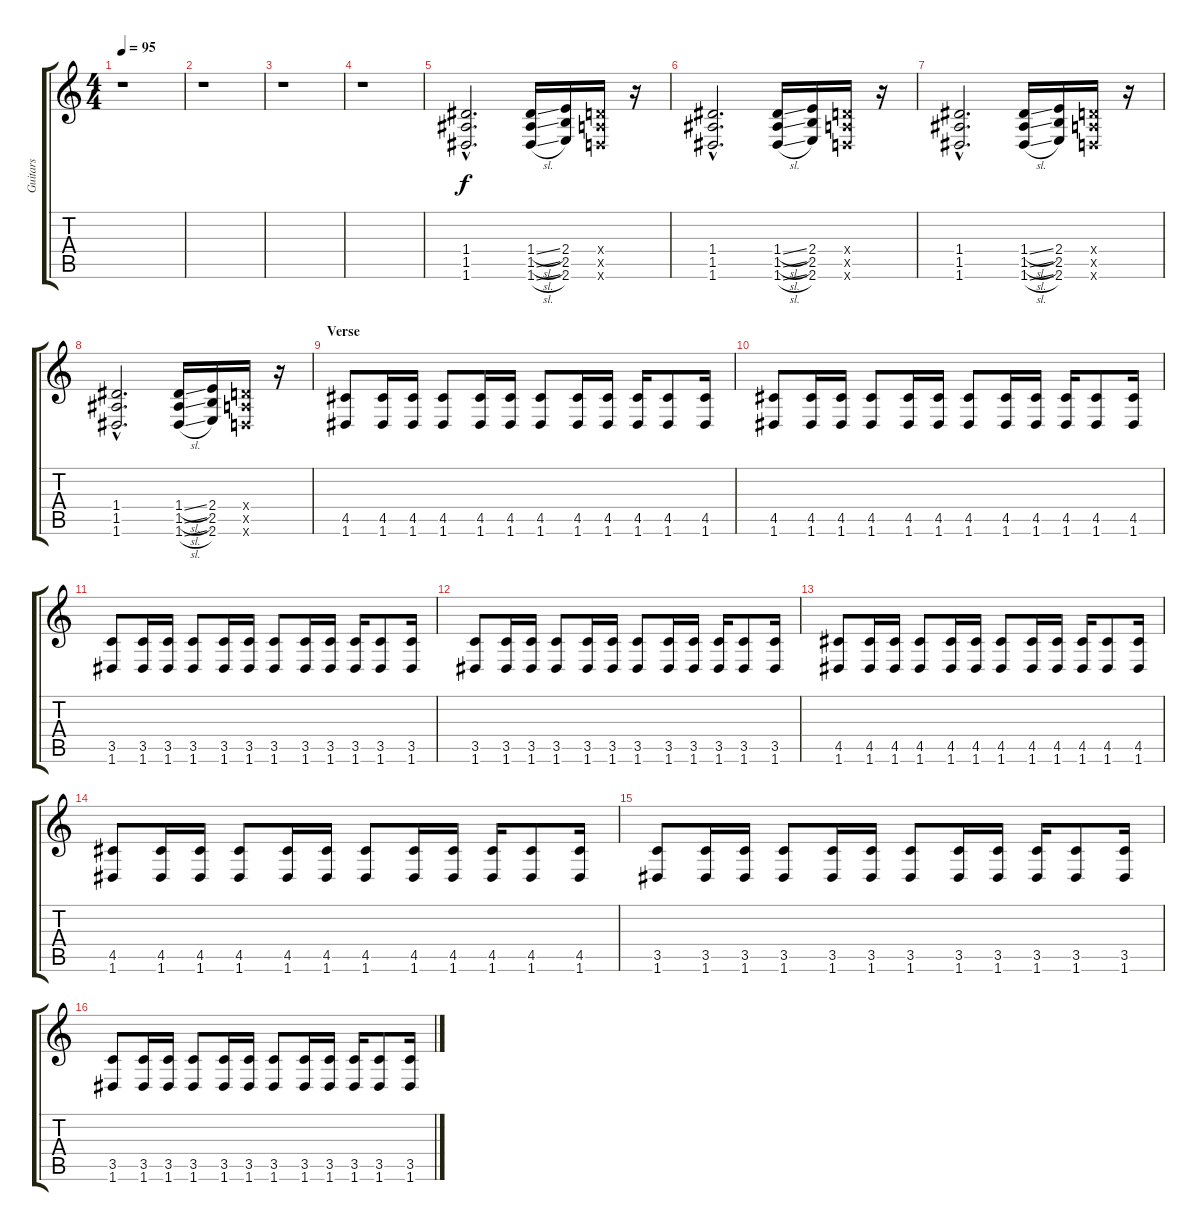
\track ("Guitars" "Guitars") {instrument distortionguitar}
\staff {score tabs}
\tuning (E4 B3 G3 D3 A2 D2) {hide}
\ts (4 4)
\tempo 95
\clef g2
\ks c
r.1{dy f} |
r.1 |
r.1 |
r.1 |
\section ("" "")
(1.4{hac} 1.5{hac} 1.6{hac}).2{d} (1.4{sl} 1.5{sl} 1.6{sl}).16 (2.4 2.5 2.6).16 (0.4{x} 0.5{x} 0.6{x}).16 r.16 |
(1.4{hac} 1.5{hac} 1.6{hac}).2{d} (1.4{sl} 1.5{sl} 1.6{sl}).16 (2.4 2.5 2.6).16 (0.4{x} 0.5{x} 0.6{x}).16 r.16 |
(1.4{hac} 1.5{hac} 1.6{hac}).2{d} (1.4{sl} 1.5{sl} 1.6{sl}).16 (2.4 2.5 2.6).16 (0.4{x} 0.5{x} 0.6{x}).16 r.16 |
(1.4{hac} 1.5{hac} 1.6{hac}).2{d} (1.4{sl} 1.5{sl} 1.6{sl}).16 (2.4 2.5 2.6).16 (0.4{x} 0.5{x} 0.6{x}).16 r.16 |
\section ("" "Verse")
(4.5 1.6).8{volume 10 instrument electricguitarclean} (4.5 1.6).16 (4.5 1.6).16 (4.5 1.6).8 (4.5 1.6).16 (4.5 1.6).16 (4.5 1.6).8 (4.5 1.6).16 (4.5 1.6).16 (4.5 1.6).16 (4.5 1.6).8 (4.5 1.6).16 |
(4.5 1.6).8 (4.5 1.6).16 (4.5 1.6).16 (4.5 1.6).8 (4.5 1.6).16 (4.5 1.6).16 (4.5 1.6).8 (4.5 1.6).16 (4.5 1.6).16 (4.5 1.6).16 (4.5 1.6).8 (4.5 1.6).16 |
(3.5 1.6).8 (3.5 1.6).16 (3.5 1.6).16 (3.5 1.6).8 (3.5 1.6).16 (3.5 1.6).16 (3.5 1.6).8 (3.5 1.6).16 (3.5 1.6).16 (3.5 1.6).16 (3.5 1.6).8 (3.5 1.6).16 |
(3.5 1.6).8 (3.5 1.6).16 (3.5 1.6).16 (3.5 1.6).8 (3.5 1.6).16 (3.5 1.6).16 (3.5 1.6).8 (3.5 1.6).16 (3.5 1.6).16 (3.5 1.6).16 (3.5 1.6).8 (3.5 1.6).16 |
(4.5 1.6).8{volume 10 instrument electricguitarclean} (4.5 1.6).16 (4.5 1.6).16 (4.5 1.6).8 (4.5 1.6).16 (4.5 1.6).16 (4.5 1.6).8 (4.5 1.6).16 (4.5 1.6).16 (4.5 1.6).16 (4.5 1.6).8 (4.5 1.6).16 |
(4.5 1.6).8 (4.5 1.6).16 (4.5 1.6).16 (4.5 1.6).8 (4.5 1.6).16 (4.5 1.6).16 (4.5 1.6).8 (4.5 1.6).16 (4.5 1.6).16 (4.5 1.6).16 (4.5 1.6).8 (4.5 1.6).16 |
(3.5 1.6).8 (3.5 1.6).16 (3.5 1.6).16 (3.5 1.6).8 (3.5 1.6).16 (3.5 1.6).16 (3.5 1.6).8 (3.5 1.6).16 (3.5 1.6).16 (3.5 1.6).16 (3.5 1.6).8 (3.5 1.6).16 |
(3.5 1.6).8 (3.5 1.6).16 (3.5 1.6).16 (3.5 1.6).8 (3.5 1.6).16 (3.5 1.6).16 (3.5 1.6).8 (3.5 1.6).16 (3.5 1.6).16 (3.5 1.6).16 (3.5 1.6).8 (3.5 1.6).16
